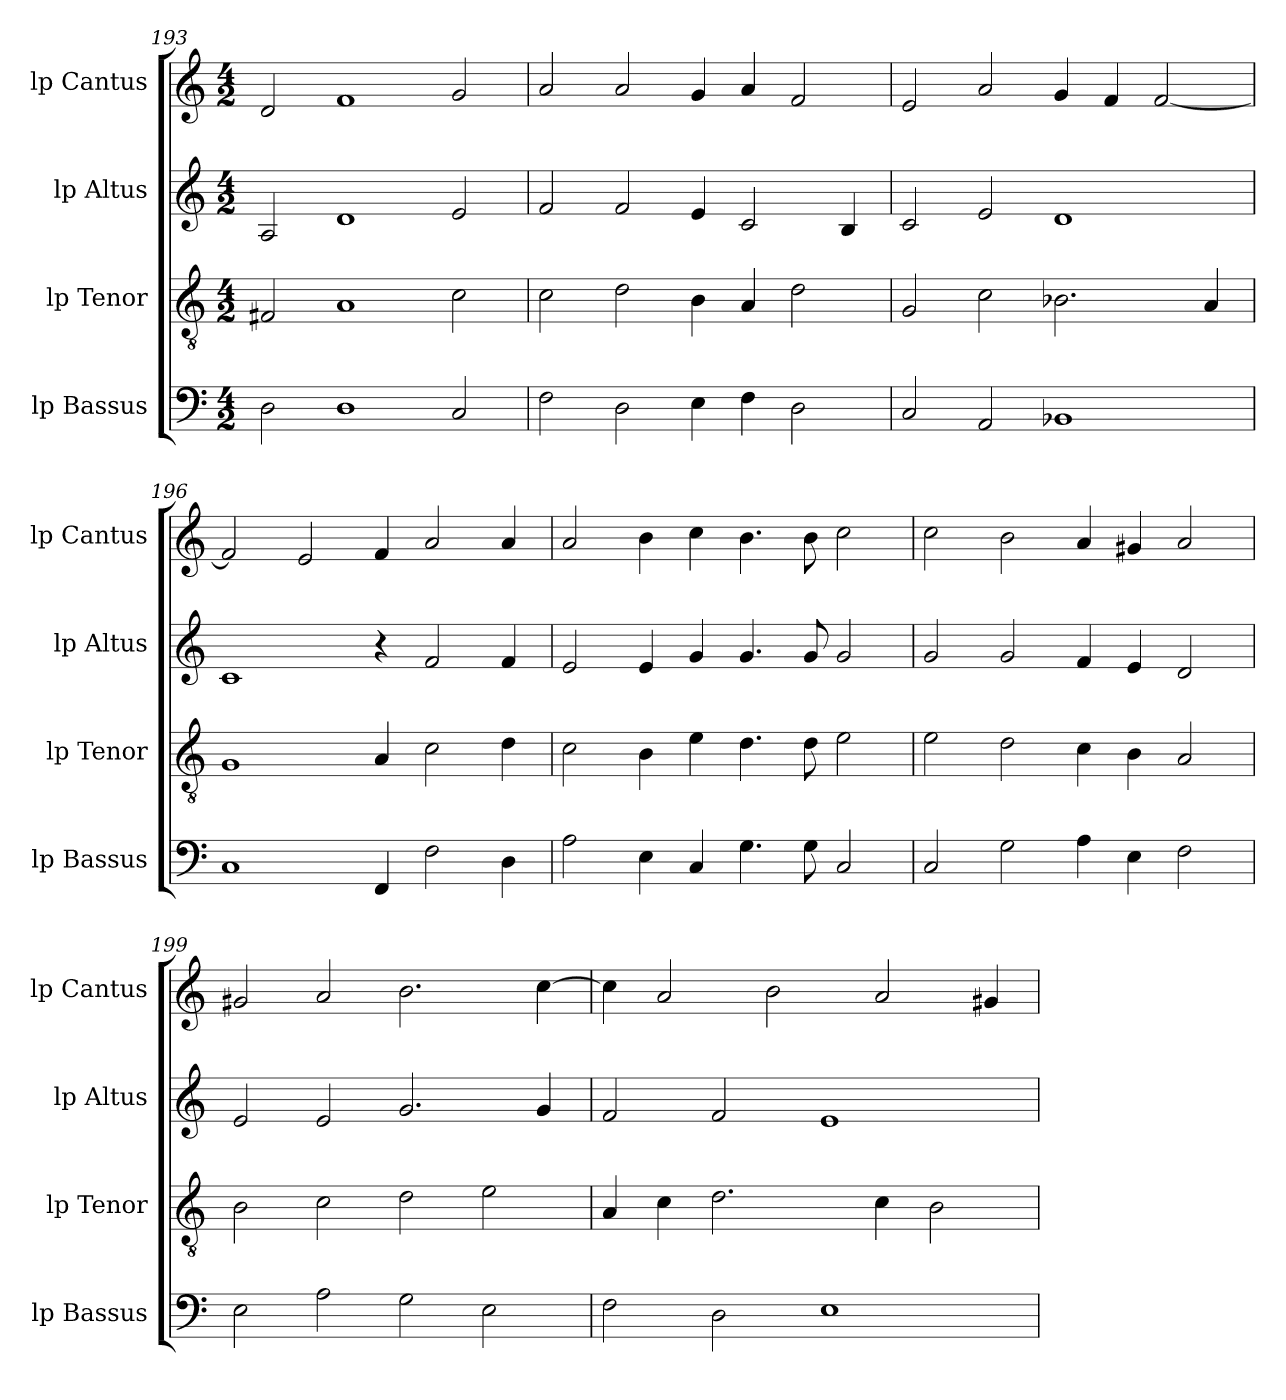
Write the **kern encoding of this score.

**kern	**kern	**kern	**kern
*part4	*part3	*part2	*part1
*staff4	*staff3	*staff2	*staff1
*I"lp Bassus	*I"lp Tenor	*I"lp Altus	*I"lp Cantus
*I'lp Bassus	*I'lp Tenor	*I'lp Altus	*I'lp Cantus
*clefF4	*clefGv2	*clefG2	*clefG2
*k[]	*k[]	*k[]	*k[]
*C:	*C:	*C:	*C:
*M4/2	*M4/2	*M4/2	*M4/2
=193	=193	=193	=193
2D\	2F#X/	2A/	2d/
1D	1A	1d	1f
2C/	2c\	2e/	2g/
!!LO:LB:g=z
=194	=194	=194	=194
2F\	2c\	2f/	2a/
2D\	2d\	2f/	2a/
4E\	4B\	4e/	4g/
4F\	4A/	2c/	4a/
2D\	2d\	.	2f/
.	.	4B/	.
=195	=195	=195	=195
2C/	2G/	2c/	2e/
2AA/	2c\	2e/	2a/
1BB-X	2.B-X\	1d	4g/
.	.	.	4f/
.	.	.	[<2f/
.	4A/	.	.
=196	=196	=196	=196
1C	1G	1c	2f/]
.	.	.	2e/
4FF/	4A/	4r	4f/
2F\	2c\	2f/	2a/
4D\	4d\	4f/	4a/
=197	=197	=197	=197
2A\	2c\	2e/	2a/
4E\	4B\	4e/	4b\
4C/	4e\	4g/	4cc\
4.G\	4.d\	4.g/	4.b\
8G\	8d\	8g/	8b\
2C/	2e\	2g/	2cc\
=198	=198	=198	=198
2C/	2e\	2g/	2cc\
2G\	2d\	2g/	2b\
4A\	4c\	4f/	4a/
4E\	4B\	4e/	4g#X/
2F\	2A/	2d/	2a/
!!LO:LB:g=z
=199	=199	=199	=199
2E\	2B\	2e/	2g#X/
2A\	2c\	2e/	2a/
2G\	2d\	2.g/	2.b\
2E\	2e\	.	.
.	.	4g/	[>4cc\
=200	=200	=200	=200
2F\	4A/	2f/	4cc\]
.	4c\	.	2a/
2D\	2.d\	2f/	.
.	.	.	2b\
1E	.	1e	.
.	4c\	.	2a/
.	2B\	.	.
.	.	.	4g#X/
=	=	=	=
*-	*-	*-	*-
